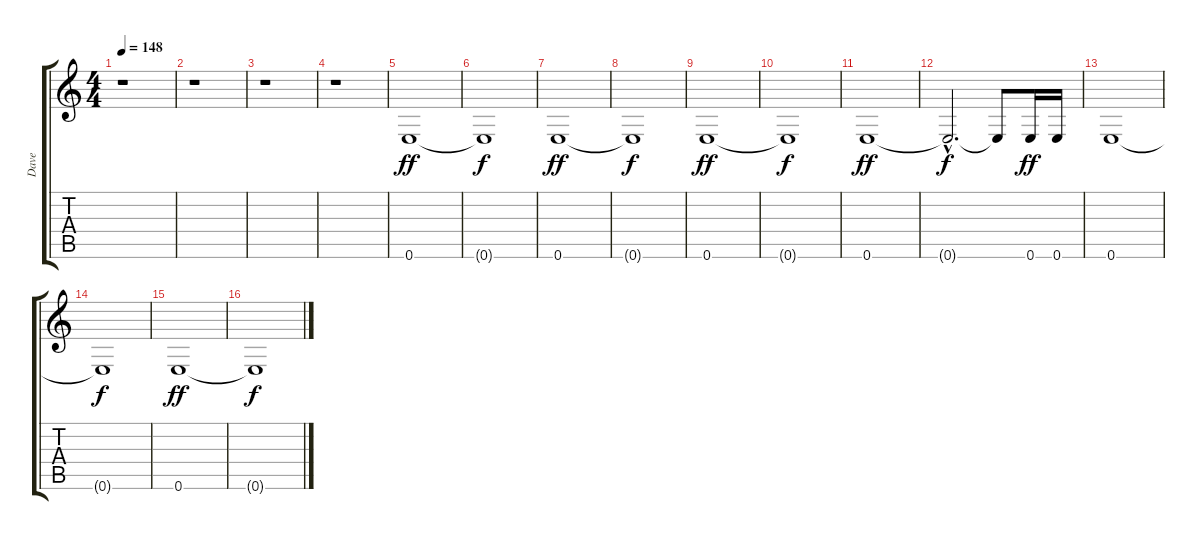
\track ("Dave" "Dave") {instrument distortionguitar}
\staff {score tabs}
\tuning (E4 B3 G3 D3 A2 E2) {hide}
\ts (4 4)
\tempo 148
\clef g2
\ks c
r.1{dy ff instrument distortionguitar} |
r.1 |
r.1 |
r.1 |
0.6.1 |
0.6{t}.1{dy f} |
0.6.1{dy ff} |
0.6{t}.1{dy f} |
0.6.1{dy ff} |
0.6{t}.1{dy f} |
0.6.1{dy ff} |
0.6{hac t}.2{d dy f} 0.6{t}.8 0.6.16{dy ff} 0.6.16 |
0.6.1 |
0.6{t}.1{dy f} |
0.6.1{dy ff} |
0.6{t}.1{dy f}
